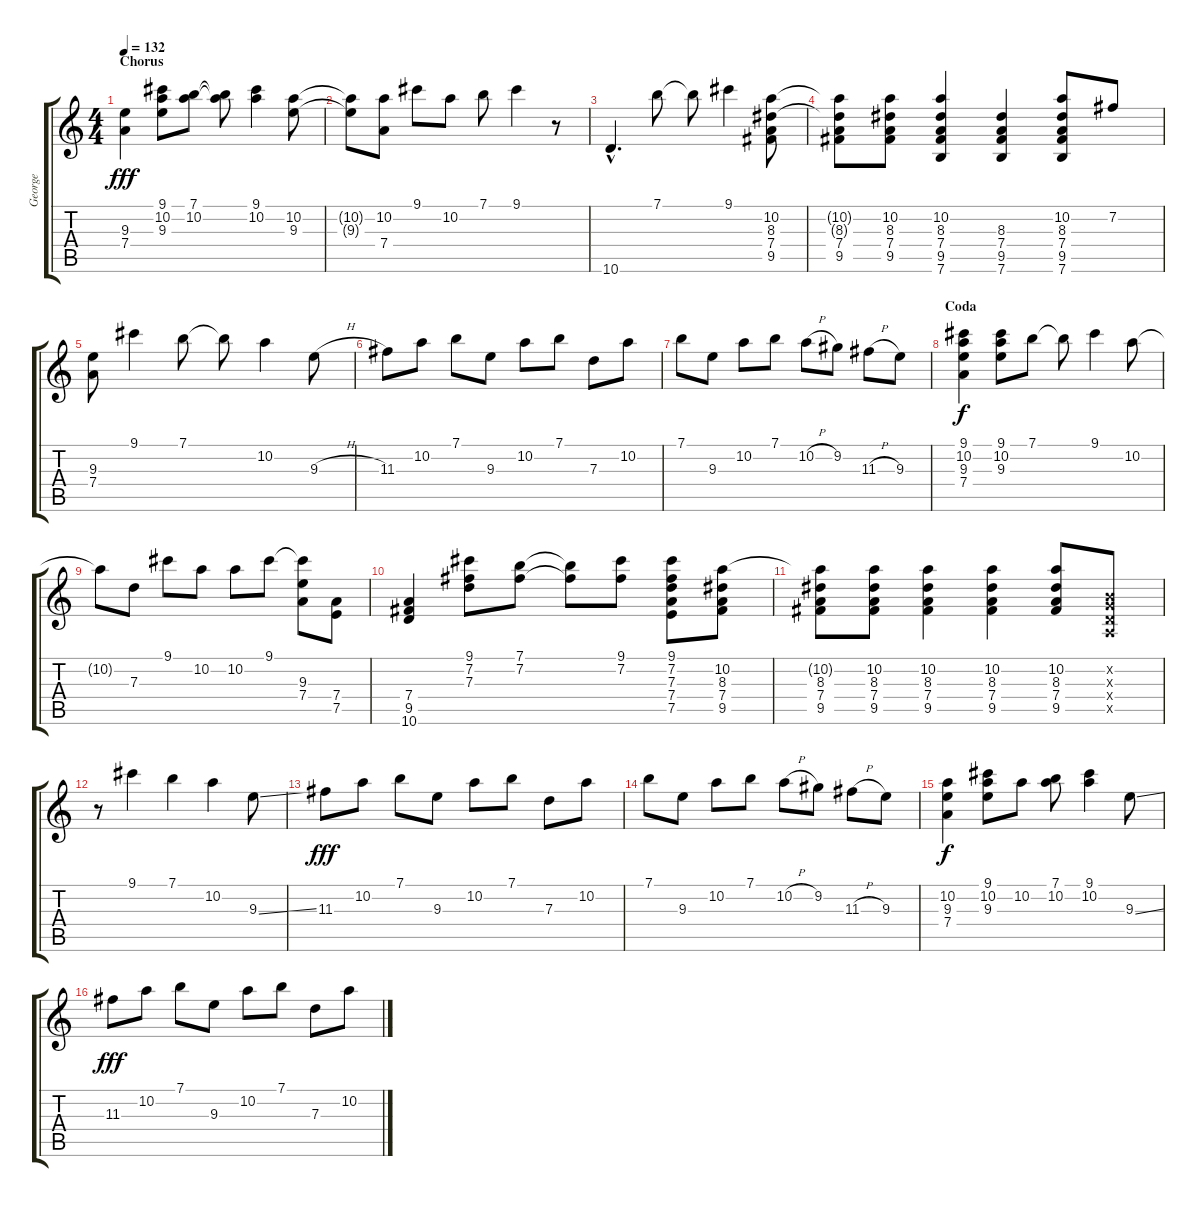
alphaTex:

\track ("George" "George") {instrument acousticguitarnylon}
\staff {score tabs}
\tuning (E4 B3 G3 D3 A2 E2) {hide}
\ts (4 4)
\section ("" "Chorus")
\tempo 132
\clef g2
\ks c
(9.3 7.4).4{dy fff} (9.1 10.2 9.3).8 (7.1 10.2).8 (7.1{t} 10.2{t}).8 (9.1 10.2).4 (10.2 9.3).8 |
(10.2{t} 9.3{t}).8 (10.2 7.4).8 9.1.8 10.2.8 7.1.8 9.1.4 r.8 |
10.6{hac}.4{d} 7.1.8 7.1{t}.8 9.1.4 (10.2 8.3 7.4 9.5).8 |
(10.2{t} 8.3{t} 7.4 9.5).8 (10.2 8.3 7.4 9.5).8 (10.2 8.3 7.4 9.5 7.6).4 (8.3 7.4 9.5 7.6).4 (10.2 8.3 7.4 9.5 7.6).8 7.2.8 |
(9.3 7.4).8 9.1.4 7.1.8 7.1{t}.8 10.2.4 9.3{h}.8 |
11.3.8 10.2.8 7.1.8 9.3.8 10.2.8 7.1.8 7.3.8 10.2.8 |
7.1.8 9.3.8 10.2.8 7.1.8 10.2{h}.8 9.2.8 11.3{h}.8 9.3.8 |
\section ("" "Coda")
(9.1 10.2 9.3 7.4).4{dy f} (9.1 10.2 9.3).8 7.1.8 7.1{t}.8 9.1.4 10.2.8 |
10.2{t}.8 7.3.8 9.1.8 10.2.8 10.2.8 9.1.8 (9.1{t} 9.3 7.4).8 (7.4 7.5).8 |
(7.4 9.5 10.6).4 (9.1 7.2 7.3).8 (7.1 7.2).8 (7.1{t} 7.2{t}).8 (9.1 7.2).8 (9.1 7.2 7.3 7.4 7.5).8 (10.2 8.3 7.4 9.5).8 |
(10.2{t} 8.3 7.4 9.5).8 (10.2 8.3 7.4 9.5).8 (10.2 8.3 7.4 9.5).4 (10.2 8.3 7.4 9.5).4 (10.2 8.3 7.4 9.5).8 (0.2{x} 0.3{x} 0.4{x} 0.5{x}).8 |
r.8 9.1.4{volume 15} 7.1.4 10.2.4 9.3{ss}.8 |
11.3.8{dy fff} 10.2.8 7.1.8 9.3.8 10.2.8 7.1.8 7.3.8 10.2.8 |
7.1.8 9.3.8 10.2.8 7.1.8 10.2{h}.8 9.2.8 11.3{h}.8 9.3.8 |
(10.2 9.3 7.4).4{dy f volume 12} (9.1 10.2 9.3).8 10.2.8 (7.1 10.2).8 (9.1 10.2).4 9.3{ss}.8{volume 15} |
11.3.8{dy fff} 10.2.8 7.1.8 9.3.8 10.2.8 7.1.8 7.3.8 10.2.8
